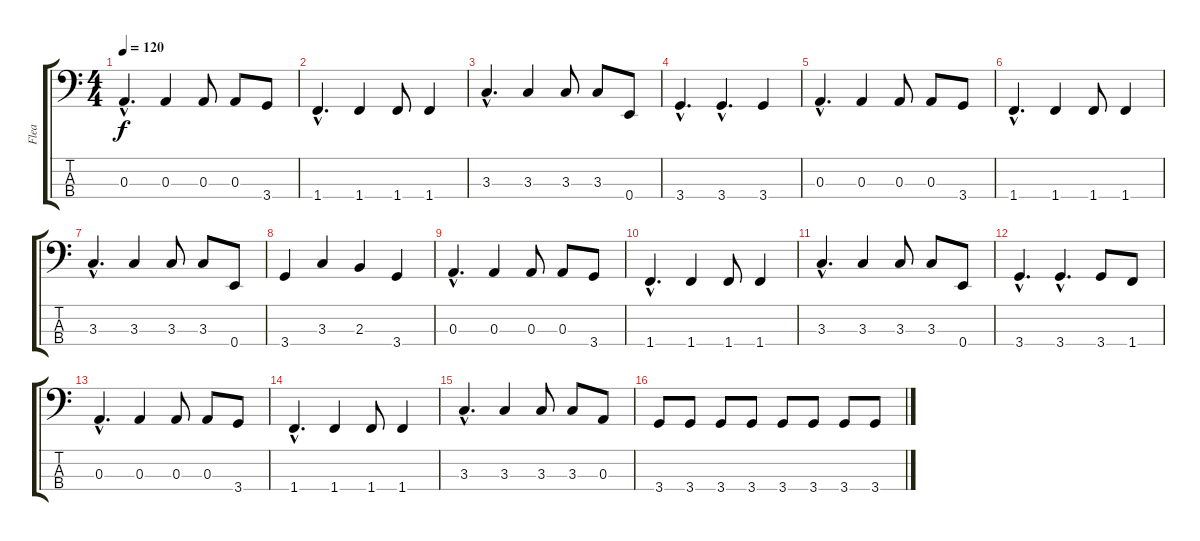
\track ("Flea" "Flea") {instrument electricbassfinger}
\staff {score tabs}
\tuning (G2 D2 A1 E1) {hide}
\ts (4 4)
\tempo 120
\clef f4
\ks c
0.3{hac}.4{d dy f instrument electricbassfinger} 0.3.4 0.3.8 0.3.8 3.4.8 |
1.4{hac}.4{d} 1.4.4 1.4.8 1.4.4 |
3.3{hac}.4{d} 3.3.4 3.3.8 3.3.8 0.4.8 |
3.4{hac}.4{d} 3.4{hac}.4{d} 3.4.4 |
0.3{hac}.4{d} 0.3.4 0.3.8 0.3.8 3.4.8 |
1.4{hac}.4{d} 1.4.4 1.4.8 1.4.4 |
3.3{hac}.4{d} 3.3.4 3.3.8 3.3.8 0.4.8 |
3.4.4 3.3.4 2.3.4 3.4.4 |
0.3{hac}.4{d} 0.3.4 0.3.8 0.3.8 3.4.8 |
1.4{hac}.4{d} 1.4.4 1.4.8 1.4.4 |
3.3{hac}.4{d} 3.3.4 3.3.8 3.3.8 0.4.8 |
3.4{hac}.4{d} 3.4{hac}.4{d} 3.4.8 1.4.8 |
0.3{hac}.4{d} 0.3.4 0.3.8 0.3.8 3.4.8 |
1.4{hac}.4{d} 1.4.4 1.4.8 1.4.4 |
3.3{hac}.4{d} 3.3.4 3.3.8 3.3.8 0.3.8 |
3.4.8 3.4.8 3.4.8 3.4.8 3.4.8 3.4.8 3.4.8 3.4.8
